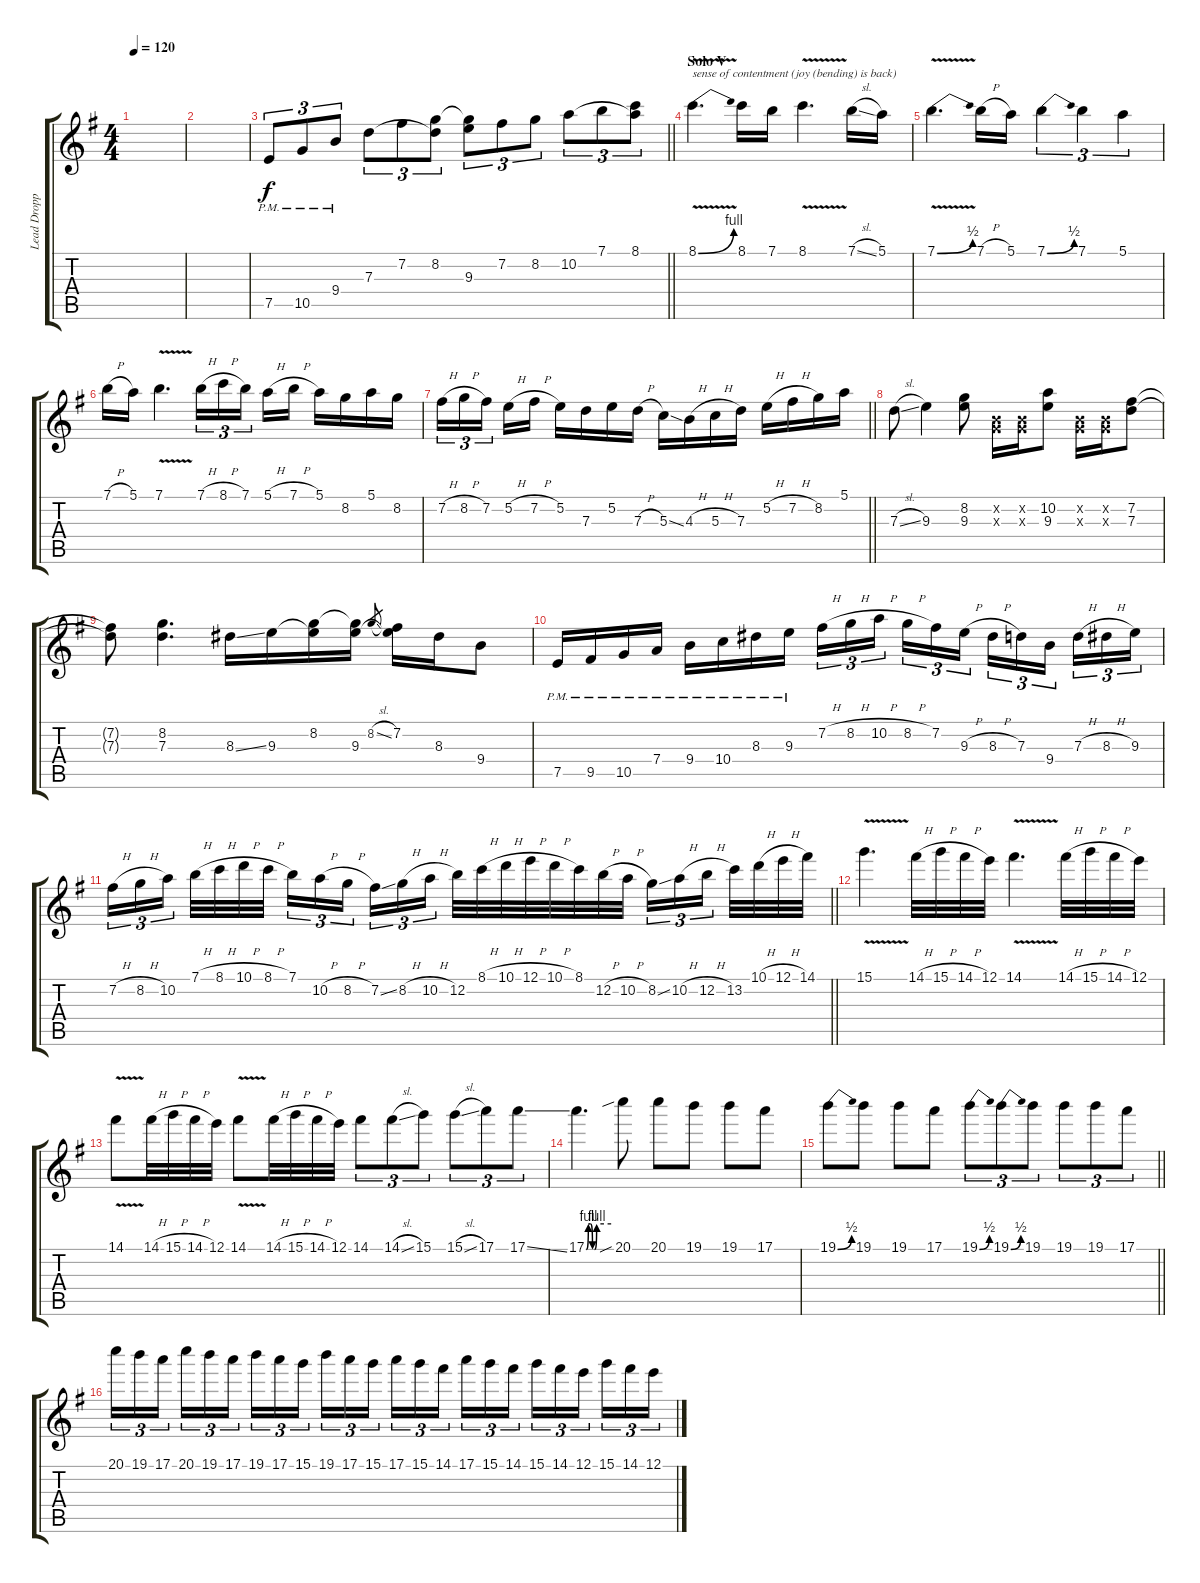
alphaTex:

\track ("Lead Dropped D " "Lead Dropp") {instrument distortionguitar}
\staff {score tabs}
\tuning (E4 B3 G3 D3 A2 D2) {hide}
\ts (4 4)
\tempo 120
\clef g2
\ks eminor
|
|
\barLineRight lightlight
7.5{pm}.8{tu (3 2) volume 16} 10.5{pm}.8{tu (3 2)} 9.4{pm}.8{tu (3 2)} 7.3.8{tu (3 2)} 7.2.8{tu (3 2)} (8.2 7.3{t}).8{tu (3 2)} (8.2{t} 9.3).8{tu (3 2)} 7.2.8{tu (3 2)} 8.2.8{tu (3 2)} 10.2.8{tu (3 2)} 7.1.8{tu (3 2)} (8.1 10.2{t}).8{tu (3 2)} |
\section ("" "Solo V")
8.1{be (bend 0 0 60 4) v}.4{d txt "sense of contentment (joy (bending) is back)"} 8.1.16 7.1.16 8.1{v}.4{d} 7.1{sl}.16 5.1.16 |
7.1{be (bend 0 0 60 2) v}.4{d} 7.1{h}.16 5.1.16 7.1{be (bend 0 0 60 2)}.4{tu (3 2)} 7.1.4{tu (3 2)} 5.1.4{tu (3 2)} |
7.1{h}.16 5.1.16 7.1{v}.4{d} 7.1{h}.16{tu (3 2)} 8.1{h}.16{tu (3 2)} 7.1.16{tu (3 2) beam splitsecondary} 5.1{h}.16 7.1{h}.16 5.1.16 8.2.16 5.1.16 8.2.16 |
\barLineRight lightlight
7.2{h}.16{tu (3 2)} 8.2{h}.16{tu (3 2)} 7.2.16{tu (3 2) beam splitsecondary} 5.2{h}.16 7.2{h}.16 5.2.16 7.3.16 5.2.16 7.3{h}.16 5.3{ss}.16 4.3{h}.16 5.3{h}.16 7.3.16 5.2{h}.16 7.2{h}.16 8.2.16 5.1.16 |
7.3{sl}.8 9.3.4 (8.2 9.3).8 (0.2{x} 0.3{x}).16 (0.2{x} 0.3{x}).16 (10.2 9.3).8 (0.2{x} 0.3{x}).16 (0.2{x} 0.3{x}).16 (7.2 7.3).8 |
(7.2{t} 7.3{t}).8 (8.2 7.3).4{d} 8.3{ss}.16 9.3.16 (8.2 9.3{t}).16 (8.2{t} 9.3).16 8.2{sl}.8{gr} (7.2 9.3{t}).16 8.3.16 9.4.8 |
7.5{pm}.16 9.5{pm}.16 10.5{pm}.16 7.4{pm}.16 9.4{pm}.16 10.4{pm}.16 8.3{pm}.16 9.3{pm}.16 7.2{h}.16{tu (3 2)} 8.2{h}.16{tu (3 2)} 10.2{h}.16{tu (3 2) beam splitsecondary} 8.2{h}.16{tu (3 2)} 7.2.16{tu (3 2)} 9.3{h}.16{tu (3 2)} 8.3{h}.16{tu (3 2)} 7.3.16{tu (3 2)} 9.4.16{tu (3 2) beam splitsecondary} 7.3{h}.16{tu (3 2)} 8.3{h}.16{tu (3 2)} 9.3.16{tu (3 2)} |
\barLineRight lightlight
7.2{h}.16{tu (3 2)} 8.2{h}.16{tu (3 2)} 10.2.16{tu (3 2) beam splitsecondary} 7.1{h}.32 8.1{h}.32 10.1{h}.32 8.1{h}.32 7.1.16{tu (3 2)} 10.2{h}.16{tu (3 2)} 8.2{h}.16{tu (3 2) beam splitsecondary} 7.2{ss}.16{tu (3 2)} 8.2{h}.16{tu (3 2)} 10.2{h}.16{tu (3 2)} 12.2.32 8.1{h}.32 10.1{h}.32 12.1{h}.32 10.1{h}.32 8.1.32 12.2{h}.32 10.2{h}.32 8.2{ss}.16{tu (3 2)} 10.2{h}.16{tu (3 2)} 12.2{h}.16{tu (3 2) beam splitsecondary} 13.2.32 10.1{h}.32 12.1{h}.32 14.1.32 |
15.1{v}.4{d} 14.1{h}.32 15.1{h}.32 14.1{h}.32 12.1.32 14.1{v}.4{d} 14.1{h}.32 15.1{h}.32 14.1{h}.32 12.1.32 |
14.1{v}.8 14.1{h}.32 15.1{h}.32 14.1{h}.32 12.1.32 14.1{v}.8 14.1{h}.32 15.1{h}.32 14.1{h}.32 12.1.32 14.1.8{tu (3 2)} 14.1{sl}.8{tu (3 2)} 15.1.8{tu (3 2)} 15.1{sl}.8{tu (3 2)} 17.1.8{tu (3 2)} 17.1{ss}.8{tu (3 2)} |
17.1{be (custom 0 0 5 4 10 4 15 0 20 0 25 4 60 4)}.4{d} 20.1{sib}.8 20.1.8 19.1.8 19.1.8 17.1.8 |
\barLineRight lightlight
19.1{be (bend 0 0 60 2)}.8 19.1.8 19.1.8 17.1.8 19.1{be (bend 0 0 60 2)}.8{tu (3 2)} 19.1{be (bend 0 0 60 2)}.8{tu (3 2)} 19.1.8{tu (3 2)} 19.1.8{tu (3 2)} 19.1.8{tu (3 2)} 17.1.8{tu (3 2)} |
20.1.16{tu (3 2)} 19.1.16{tu (3 2)} 17.1.16{tu (3 2) beam splitsecondary} 20.1.16{tu (3 2)} 19.1.16{tu (3 2)} 17.1.16{tu (3 2)} 19.1.16{tu (3 2)} 17.1.16{tu (3 2)} 15.1.16{tu (3 2) beam splitsecondary} 19.1.16{tu (3 2)} 17.1.16{tu (3 2)} 15.1.16{tu (3 2)} 17.1.16{tu (3 2)} 15.1.16{tu (3 2)} 14.1.16{tu (3 2) beam splitsecondary} 17.1.16{tu (3 2)} 15.1.16{tu (3 2)} 14.1.16{tu (3 2)} 15.1.16{tu (3 2)} 14.1.16{tu (3 2)} 12.1.16{tu (3 2) beam splitsecondary} 15.1.16{tu (3 2)} 14.1.16{tu (3 2)} 12.1.16{tu (3 2)}
